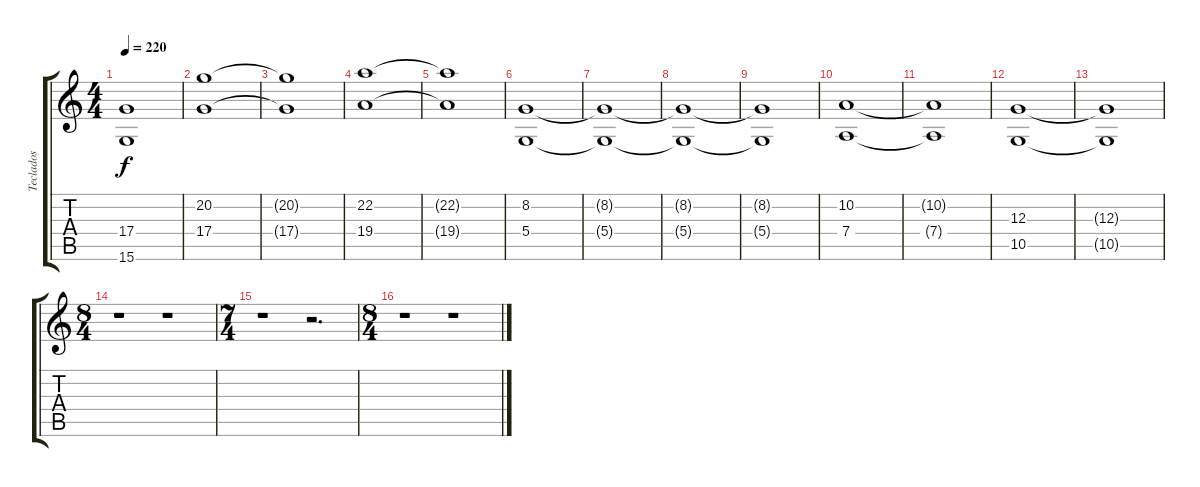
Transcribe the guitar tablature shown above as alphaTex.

\track ("Teclados" "Teclados") {instrument stringensemble1}
\staff {score tabs}
\tuning (E4 B3 G3 D3 A2 E2) {hide}
\ts (4 4)
\tempo 220
\clef g2
\ks c
(17.4{t} 15.6{t}).1{dy f} |
(20.2 17.4).1 |
(20.2{t} 17.4{t}).1 |
(22.2 19.4).1 |
(22.2{t} 19.4{t}).1 |
(8.2 5.4).1 |
(8.2{t} 5.4{t}).1 |
(8.2{t} 5.4{t}).1 |
(8.2{t} 5.4{t}).1 |
(10.2 7.4).1 |
(10.2{t} 7.4{t}).1 |
(12.3 10.5).1 |
(12.3{t} 10.5{t}).1 |
\ts (8 4)
r.1 r.1 |
\ts (7 4)
r.1 r.2{d} |
\ts (8 4)
r.1 r.1
